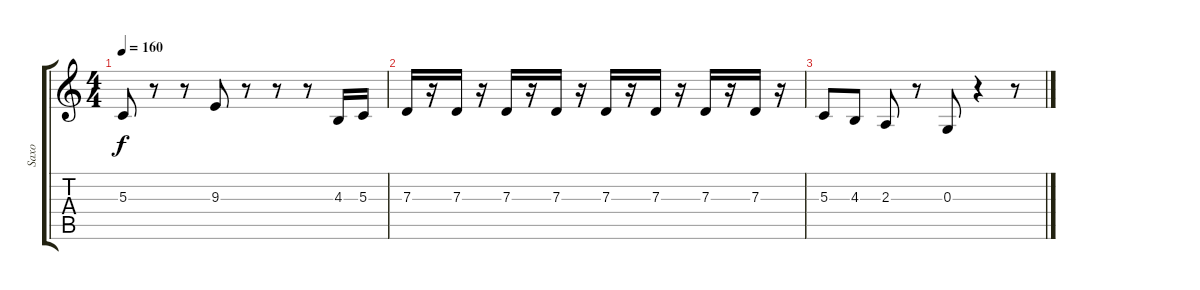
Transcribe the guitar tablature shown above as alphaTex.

\track ("Saxo" "Saxo") {instrument tenorsax}
\staff {score tabs}
\tuning (E4 B3 G3 D3 A2 E2) {hide}
\ts (4 4)
\tempo 160
\clef g2
\ks c
5.3.8{dy f} r.8 r.8 9.3.8 r.8 r.8 r.8 4.3.16 5.3.16 |
7.3.16 r.16 7.3.16 r.16 7.3.16 r.16 7.3.16 r.16 7.3.16 r.16 7.3.16 r.16 7.3.16 r.16 7.3.16 r.16 |
5.3.8 4.3.8 2.3.8 r.8 0.3.8 r.4 r.8
